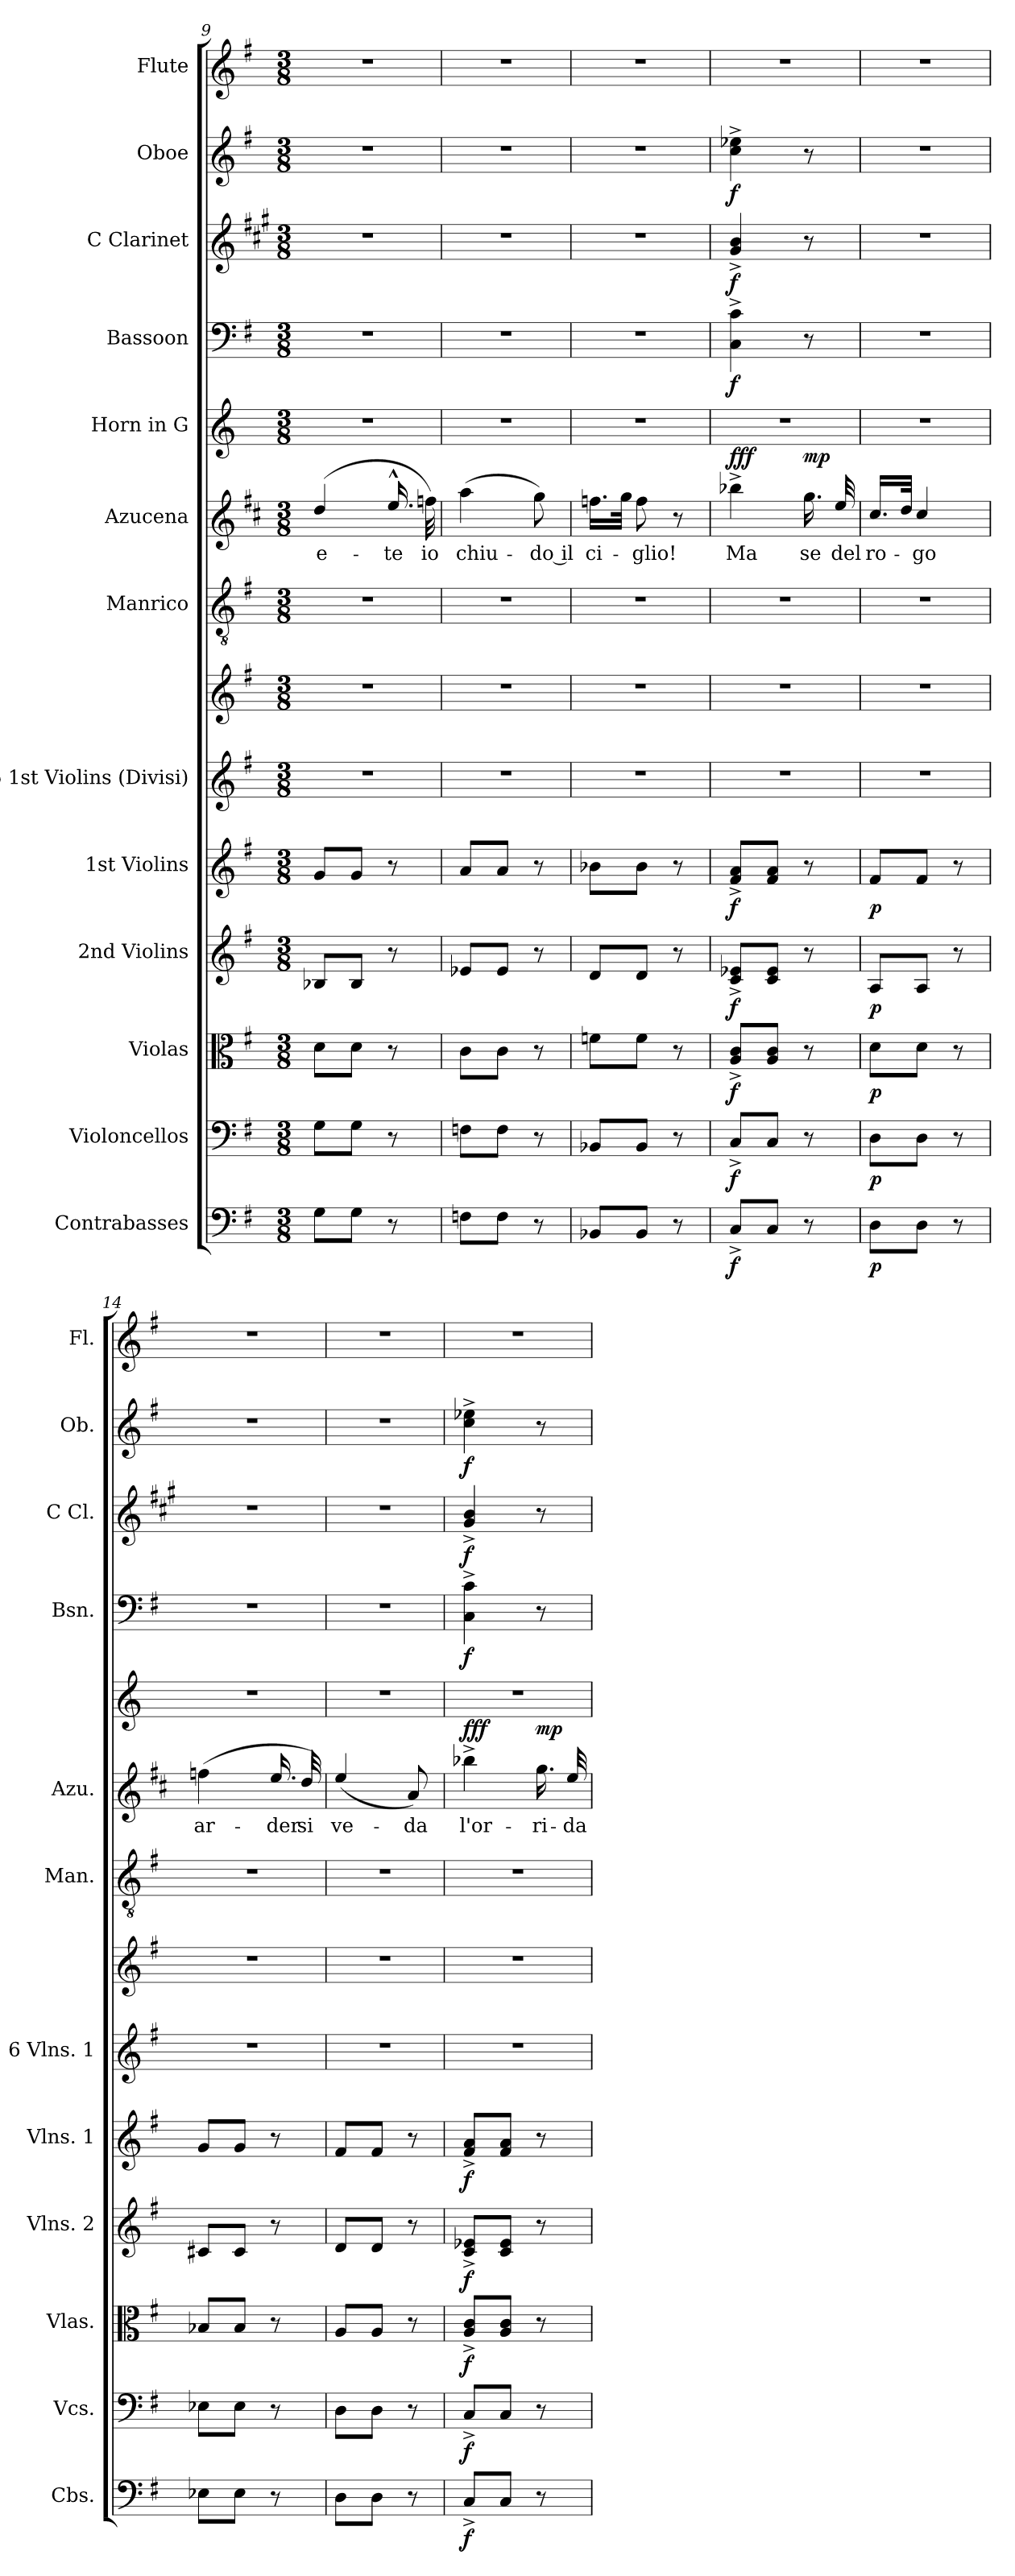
**kern	**dynam	**kern	**dynam	**kern	**dynam	**kern	**dynam	**kern	**dynam	**kern	**kern	**kern	**kern	**text	**dynam	**kern	**kern	**dynam	**kern	**dynam	**kern	**dynam	**kern
*part13	*part13	*part12	*part12	*part11	*part11	*part10	*part10	*part9	*part9	*part8	*part8	*part7	*part6	*part6	*part6	*part5	*part4	*part4	*part3	*part3	*part2	*part2	*part1
*staff14	*staff14	*staff13	*staff13	*staff12	*staff12	*staff11	*staff11	*staff10	*staff10	*staff9	*staff8	*staff7	*staff6	*staff6	*staff6	*staff5	*staff4	*staff4	*staff3	*staff3	*staff2	*staff2	*staff1
*I"Contrabasses	*	*I"Violoncellos	*	*I"Violas	*	*I"2nd Violins	*	*I"1st Violins	*	*I"6 1st Violins (Divisi)	*	*I"Manrico	*I"Azucena	*	*	*I"Horn in G	*I"Bassoon	*	*I"C Clarinet	*	*I"Oboe	*	*I"Flute
*I'Cbs.	*	*I'Vcs.	*	*I'Vlas.	*	*I'Vlns. 2	*	*I'Vlns. 1	*	*I'6 Vlns. 1	*	*I'Man.	*I'Azu.	*	*	*	*I'Bsn.	*	*I'C Cl.	*	*I'Ob.	*	*I'Fl.
*clefF4	*	*clefF4	*	*clefC3	*	*clefG2	*	*clefG2	*	*clefG2	*clefG2	*clefGv2	*clefG2	*	*	*clefG2	*clefF4	*	*clefG2	*	*clefG2	*	*clefG2
*ITrd7c12	*	*	*	*	*	*	*	*	*	*	*	*	*ITrd4c7	*	*	*ITrd3c5	*	*	*ITrd1c2	*	*	*	*
*k[f#]	*	*k[f#]	*	*k[f#]	*	*k[f#]	*	*k[f#]	*	*k[f#]	*k[f#]	*k[f#]	*k[f#]	*	*	*k[f#]	*k[f#]	*	*k[f#]	*	*k[f#]	*	*k[f#]
*M3/8	*	*M3/8	*	*M3/8	*	*M3/8	*	*M3/8	*	*M3/8	*M3/8	*M3/8	*M3/8	*	*	*M3/8	*M3/8	*	*M3/8	*	*M3/8	*	*M3/8
=9	=9	=9	=9	=9	=9	=9	=9	=9	=9	=9	=9	=9	=9	=9	=9	=9	=9	=9	=9	=9	=9	=9	=9
!	!	!	!	!	!	!	!	!	!	!	!	!	!	!LO:LY:b	!	!	!	!	!	!	!	!	!
8GG\L	.	8G\L	.	8d\L	.	8B-X/L	.	8g/L	.	4.r	4.r	4.r	(>4g/	-e-	.	4.r	4.r	.	4.r	.	4.r	.	4.r
8GG\J	.	8G\J	.	8d\J	.	8B-/J	.	8g/J	.	.	.	.	.	.	.	.	.	.	.	.	.	.	.
!	!	!	!	!	!	!	!	!	!	!	!	!	!	!LO:LY:b	!	!	!	!	!	!	!	!	!
8r	.	8r	.	8r	.	8r	.	8r	.	.	.	.	16.a^^/	-te	.	.	.	.	.	.	.	.	.
!	!	!	!	!	!	!	!	!	!	!	!	!	!	!LO:LY:b	!	!	!	!	!	!	!	!	!
.	.	.	.	.	.	.	.	.	.	.	.	.	32b-X\)	io	.	.	.	.	.	.	.	.	.
=10	=10	=10	=10	=10	=10	=10	=10	=10	=10	=10	=10	=10	=10	=10	=10	=10	=10	=10	=10	=10	=10	=10	=10
!	!	!	!	!	!	!	!	!	!	!	!	!	!	!LO:LY:b	!	!	!	!	!	!	!	!	!
8FFn\L	.	8Fn\L	.	8c\L	.	8e-X/L	.	8a/L	.	4.r	4.r	4.r	(>4dd\	chiu-	.	4.r	4.r	.	4.r	.	4.r	.	4.r
8FF\J	.	8F\J	.	8c\J	.	8e-/J	.	8a/J	.	.	.	.	.	.	.	.	.	.	.	.	.	.	.
!	!	!	!	!	!	!	!	!	!	!	!	!	!	!LO:LY:b	!	!	!	!	!	!	!	!	!
8r	.	8r	.	8r	.	8r	.	8r	.	.	.	.	8cc\)	do il	.	.	.	.	.	.	.	.	.
=11	=11	=11	=11	=11	=11	=11	=11	=11	=11	=11	=11	=11	=11	=11	=11	=11	=11	=11	=11	=11	=11	=11	=11
!	!	!	!	!	!	!	!	!	!	!	!	!	!	!LO:LY:b	!	!	!	!	!	!	!	!	!
8BBB-X/L	.	8BB-X/L	.	8fn\L	.	8d/L	.	8b-X\L	.	4.r	4.r	4.r	16.b-X\LL	ci-	.	4.r	4.r	.	4.r	.	4.r	.	4.r
.	.	.	.	.	.	.	.	.	.	.	.	.	32cc\JJk	.	.	.	.	.	.	.	.	.	.
!	!	!	!	!	!	!	!	!	!	!	!	!	!	!LO:LY:b	!	!	!	!	!	!	!	!	!
8BBB-/J	.	8BB-/J	.	8f\J	.	8d/J	.	8b-\J	.	.	.	.	8b-\	glio!	.	.	.	.	.	.	.	.	.
8r	.	8r	.	8r	.	8r	.	8r	.	.	.	.	8r	.	.	.	.	.	.	.	.	.	.
=12	=12	=12	=12	=12	=12	=12	=12	=12	=12	=12	=12	=12	=12	=12	=12	=12	=12	=12	=12	=12	=12	=12	=12
!	!LO:DY:b	!	!LO:DY:b	!	!LO:DY:b	!	!LO:DY:b	!	!LO:DY:b	!	!	!	!	!LO:LY:b	!LO:DY:a	!	!	!LO:DY:b	!	!LO:DY:b	!	!LO:DY:b	!
8CC^/L	f	8C^/L	f	8A/^ 8c/^L	f	8c/^ 8e-X/^L	f	8f#/^ 8a/^L	f	4.r	4.r	4.r	4ee-X^\	Ma	fff	4.r	4C\^ 4c\^	f	4f#/^ 4a/^	f	4cc\^ 4ee-X\^	f	4.r
8CC/J	.	8C/J	.	8A/ 8c/J	.	8c/ 8e-/J	.	8f#/ 8a/J	.	.	.	.	.	.	.	.	.	.	.	.	.	.	.
!	!	!	!	!	!	!	!	!	!	!	!	!	!	!LO:LY:b	!LO:DY:a	!	!	!	!	!	!	!	!
8r	.	8r	.	8r	.	8r	.	8r	.	.	.	.	16.cc\	se	mp	.	8r	.	8r	.	8r	.	.
!	!	!	!	!	!	!	!	!	!	!	!	!	!	!LO:LY:b	!	!	!	!	!	!	!	!	!
.	.	.	.	.	.	.	.	.	.	.	.	.	32a/	del	.	.	.	.	.	.	.	.	.
!!LO:PB:g=z
=13	=13	=13	=13	=13	=13	=13	=13	=13	=13	=13	=13	=13	=13	=13	=13	=13	=13	=13	=13	=13	=13	=13	=13
!	!LO:DY:b	!	!LO:DY:b	!	!LO:DY:b	!	!LO:DY:b	!	!LO:DY:b	!	!	!	!	!LO:LY:b	!	!	!	!	!	!	!	!	!
8DD\L	p	8D\L	p	8d\L	p	8A/L	p	8f#/L	p	4.r	4.r	4.r	16.f#/LL	ro-	.	4.r	4.r	.	4.r	.	4.r	.	4.r
.	.	.	.	.	.	.	.	.	.	.	.	.	32g/JJk	.	.	.	.	.	.	.	.	.	.
!	!	!	!	!	!	!	!	!	!	!	!	!	!	!LO:LY:b	!	!	!	!	!	!	!	!	!
8DD\J	.	8D\J	.	8d\J	.	8A/J	.	8f#/J	.	.	.	.	4f#/	-go	.	.	.	.	.	.	.	.	.
8r	.	8r	.	8r	.	8r	.	8r	.	.	.	.	.	.	.	.	.	.	.	.	.	.	.
=14	=14	=14	=14	=14	=14	=14	=14	=14	=14	=14	=14	=14	=14	=14	=14	=14	=14	=14	=14	=14	=14	=14	=14
!	!	!	!	!	!	!	!	!	!	!	!	!	!	!LO:LY:b	!	!	!	!	!	!	!	!	!
8EE-X\L	.	8E-X\L	.	8B-X/L	.	8c#X/L	.	8g/L	.	4.r	4.r	4.r	(>4b-X\	ar-	.	4.r	4.r	.	4.r	.	4.r	.	4.r
8EE-\J	.	8E-\J	.	8B-/J	.	8c#/J	.	8g/J	.	.	.	.	.	.	.	.	.	.	.	.	.	.	.
!	!	!	!	!	!	!	!	!	!	!	!	!	!	!LO:LY:b	!	!	!	!	!	!	!	!	!
8r	.	8r	.	8r	.	8r	.	8r	.	.	.	.	16.a/	-der	.	.	.	.	.	.	.	.	.
!	!	!	!	!	!	!	!	!	!	!	!	!	!	!LO:LY:b	!	!	!	!	!	!	!	!	!
.	.	.	.	.	.	.	.	.	.	.	.	.	32g/)	si	.	.	.	.	.	.	.	.	.
=15	=15	=15	=15	=15	=15	=15	=15	=15	=15	=15	=15	=15	=15	=15	=15	=15	=15	=15	=15	=15	=15	=15	=15
!	!	!	!	!	!	!	!	!	!	!	!	!	!	!LO:LY:b	!	!	!	!	!	!	!	!	!
8DD\L	.	8D\L	.	8A/L	.	8d/L	.	8f#/L	.	4.r	4.r	4.r	(<4a/	ve-	.	4.r	4.r	.	4.r	.	4.r	.	4.r
8DD\J	.	8D\J	.	8A/J	.	8d/J	.	8f#/J	.	.	.	.	.	.	.	.	.	.	.	.	.	.	.
!	!	!	!	!	!	!	!	!	!	!	!	!	!	!LO:LY:b	!	!	!	!	!	!	!	!	!
8r	.	8r	.	8r	.	8r	.	8r	.	.	.	.	8d/)	-da	.	.	.	.	.	.	.	.	.
=16	=16	=16	=16	=16	=16	=16	=16	=16	=16	=16	=16	=16	=16	=16	=16	=16	=16	=16	=16	=16	=16	=16	=16
!	!LO:DY:b	!	!LO:DY:b	!	!LO:DY:b	!	!LO:DY:b	!	!LO:DY:b	!	!	!	!	!LO:LY:b	!LO:DY:a	!	!	!LO:DY:b	!	!LO:DY:b	!	!LO:DY:b	!
8CC^/L	f	8C^/L	f	8A/^ 8c/^L	f	8c/^ 8e-X/^L	f	8f#/^ 8a/^L	f	4.r	4.r	4.r	4ee-X^\	l'or-	fff	4.r	4C\^ 4c\^	f	4f#/^ 4a/^	f	4cc\^ 4ee-X\^	f	4.r
8CC/J	.	8C/J	.	8A/ 8c/J	.	8c/ 8e-/J	.	8f#/ 8a/J	.	.	.	.	.	.	.	.	.	.	.	.	.	.	.
!	!	!	!	!	!	!	!	!	!	!	!	!	!	!LO:LY:b	!LO:DY:a	!	!	!	!	!	!	!	!
8r	.	8r	.	8r	.	8r	.	8r	.	.	.	.	16.cc\	-ri-	mp	.	8r	.	8r	.	8r	.	.
!	!	!	!	!	!	!	!	!	!	!	!	!	!	!LO:LY:b	!	!	!	!	!	!	!	!	!
.	.	.	.	.	.	.	.	.	.	.	.	.	32a/	-da	.	.	.	.	.	.	.	.	.
=	=	=	=	=	=	=	=	=	=	=	=	=	=	=	=	=	=	=	=	=	=	=	=
*-	*-	*-	*-	*-	*-	*-	*-	*-	*-	*-	*-	*-	*-	*-	*-	*-	*-	*-	*-	*-	*-	*-	*-
